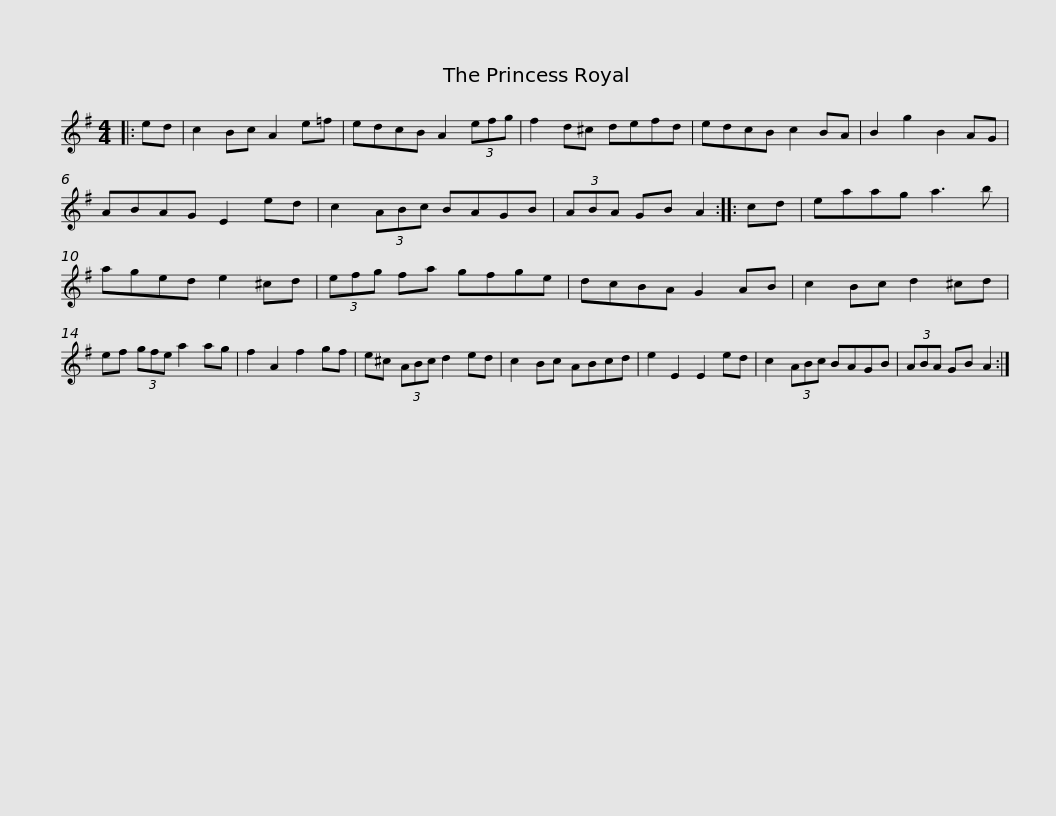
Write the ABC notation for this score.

X:1
L:1/8
M:4/4
I:linebreak $
K:G
V:1 treble
V:1
|: ed | c2 Bc A2 e=f | edcB A2 (3efg | f2 d^c defd | edcB c2 BA | %5
 B2 g2 B2 AG | ABAG E2 ed |$ c2 (3ABc BAGB | (3ABA GB A2 :: cd | %10
 eaag a3 b | aged e2 ^cd | (3efg fa gfge |$ dcBA G2 AB | c2 Bc d2 ^cd | %15
 ef (3gfe a2 ag | f2 A2 f2 gf | e^c (3ABc d2 ed | c2 Bc ABcd |$ e2 E2 E2 ed | %20
 c2 (3ABc BAGB | (3ABA GB A2 :| %22
